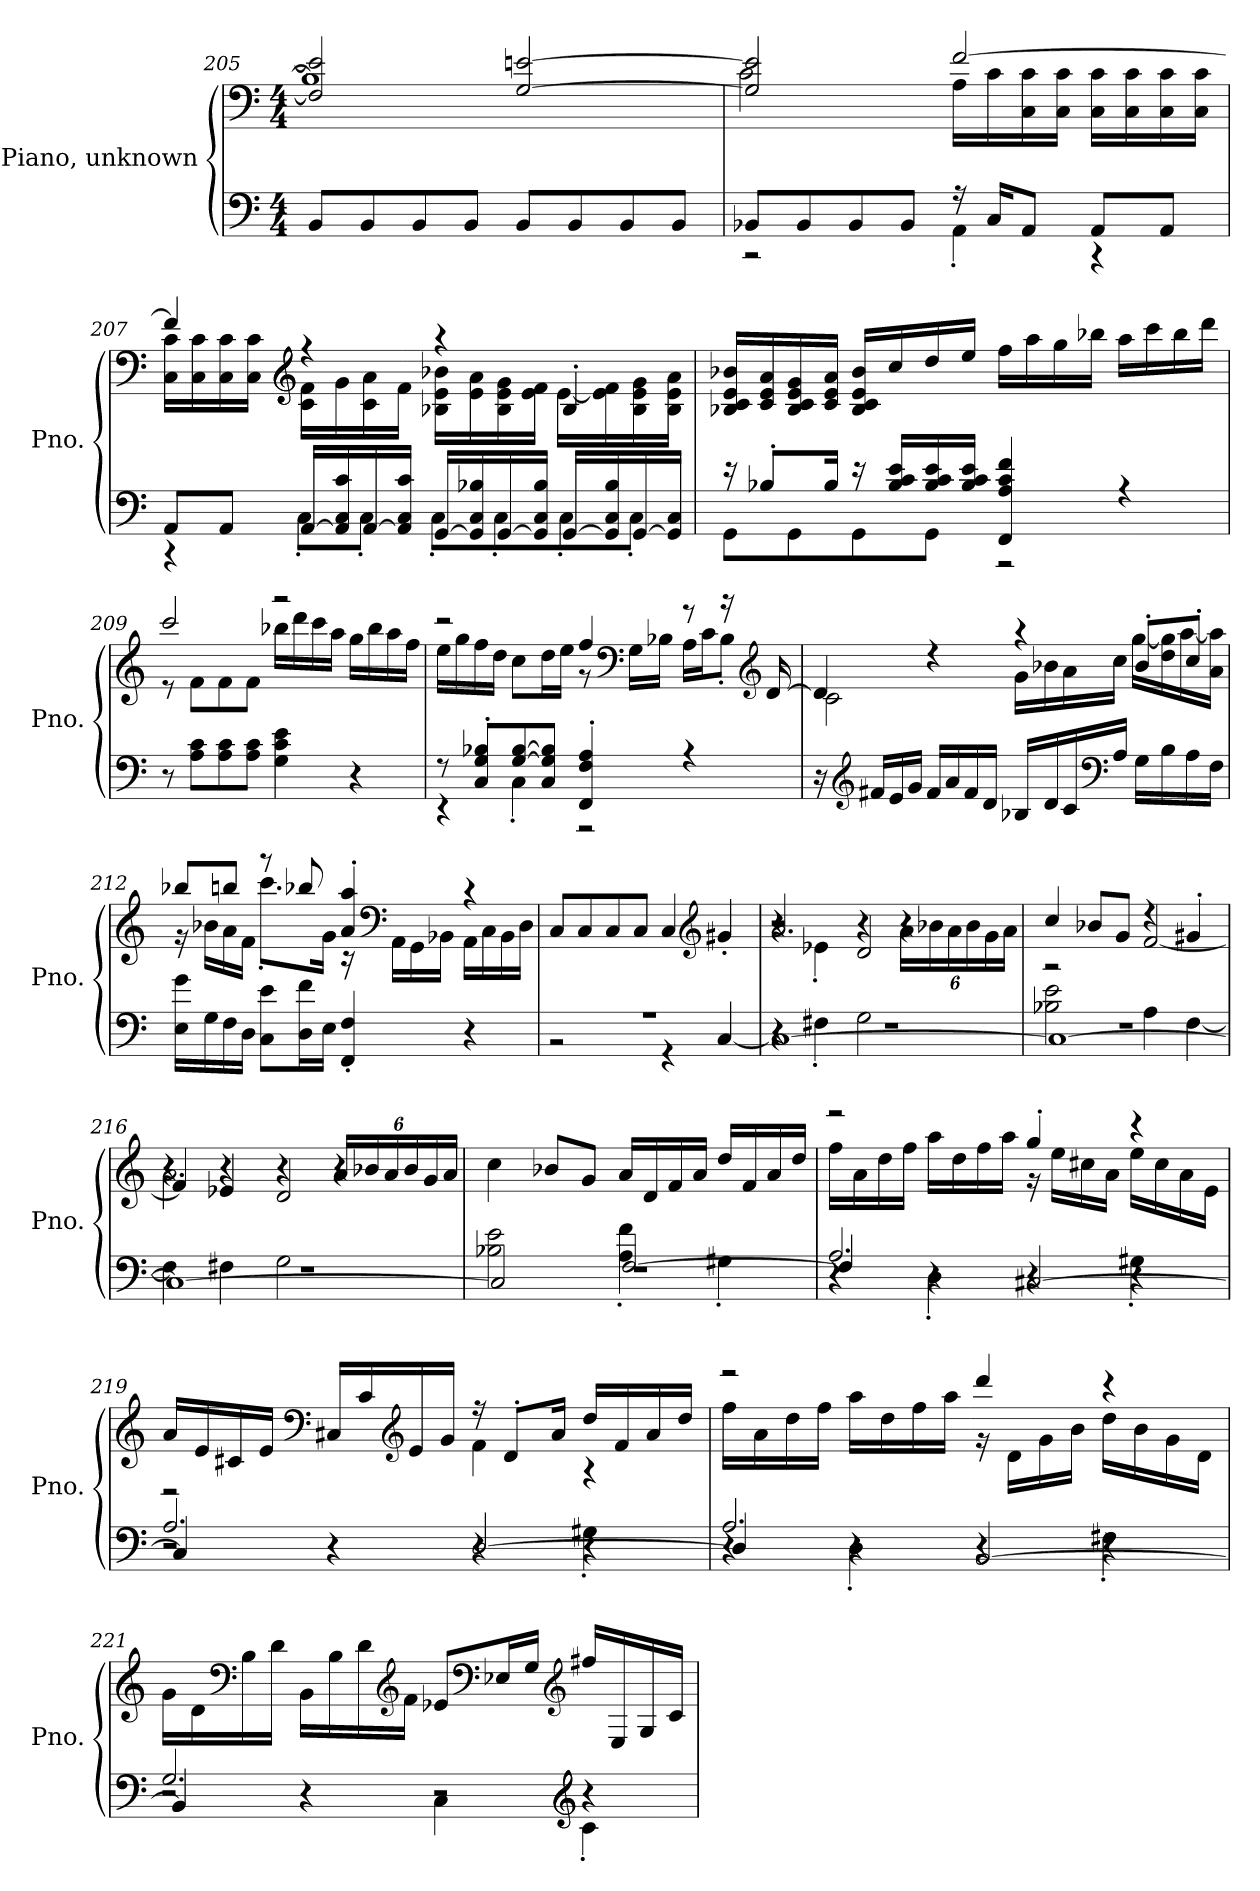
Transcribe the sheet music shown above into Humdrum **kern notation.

**kern	**kern
*part1	*part1
*staff2	*staff1
*I"Piano, unknown	*
*I'Pno.	*
*clefF4	*clefF4
*k[]	*k[]
*M4/4	*M4/4
=205	=205
*	*^
8BB/L	2F#/] 2e-/]	1B]
8BB/	.	.
8BB/	.	.
8BB/J	.	.
8BB/L	[2G/ [2en/	.
8BB/	.	.
8BB/	.	.
8BB/J	.	.
=206	=206	=206
*^	*	*
8BB-X/L	2r	2G/] 2e/]	2c\
8BB-/	.	.	.
8BB-/	.	.	.
8BB-/J	.	.	.
16r	4AA'\	[2f/	16A\LL
16C/KL	.	.	16c\
8AA/J	.	.	16C\ 16c\
.	.	.	16C\ 16c\JJ
8AA/L	4r	.	16C\ 16c\LL
.	.	.	16C\ 16c\
8AA/J	.	.	16C\ 16c\
.	.	.	16C\ 16c\JJ
!!LO:LB:g=z	!!
=207	=207	=207	=207
8AA/L	4r	4f/]	16C\ 16c\LL
.	.	.	16C\ 16c\
8AA/J	.	.	16C\ 16c\
.	.	.	16C\ 16c\JJ
*	*	*clefG2	*
[16AA/LL	8C'\L	4r	16c\ 16f\LL
16AA/] 16C/ 16c/	.	.	16g\
[16AA/	8C'\J	.	16c\ 16a\
16AA/] 16C/ 16c/JJ	.	.	16f\JJ
[16GG/LL	8C'\L	4r	16B-X\ 16e\ 16b-X\LL
16GG/] 16C/ 16B-X/	.	.	16e\ 16a\
[16GG/	8C'\	.	16B-\ 16e\ 16g\
16GG/] 16C/ 16B-/JJ	.	.	16e\ 16f\JJ
[16GG/LL	8C'\	4B-'/	[16e\LL
16GG/] 16C/ 16B-/	.	.	16e\] 16f\
[16GG/	8C'\J	.	16B-\ 16e\ 16g\
16GG/] 16C/JJ	.	.	16B-\ 16e\ 16a\JJ
*	*	*v	*v
!!LO:LB:g=z
=208	=208	=208
16r	8GG\L	16B-X/ 16c/ 16e/ 16b-X/LL
8B-X'/L	.	16c/ 16e/ 16a/
.	8GG\	16B-/ 16c/ 16e/ 16g/
16B-/Jk	.	16c/ 16e/ 16a/JJ
16r	8GG\	16B-/ 16c/ 16e/ 16b-/LL
16B-/ 16c/ 16e/LL	.	16cc/
16B-/ 16c/ 16e/	8GG\J	16dd/
16B-/ 16c/ 16e/JJ	.	16ee/JJ
4FF/ 4A/ 4c/ 4f/	2r	16ff\LL
.	.	16aa\
.	.	16gg\
.	.	16bb-X\JJ
4r	.	16aa\LL
.	.	16ccc\
.	.	16bb-\
.	.	16ddd\JJ
*v	*v	*
=209	=209
*	*^
8r	2ccc/	8r
8A\ 8c\L	.	8f\L
8A\ 8c\	.	8f\
8A\ 8c\J	.	8f\J
4G\ 4c\ 4e\	2r	16bb-X\LL
.	.	16ddd\
.	.	16ccc\
.	.	16aa\JJ
4r	.	16gg\LL
.	.	16bb-\
.	.	16aa\
.	.	16ff\JJ
!!LO:LB:g=z	!!
=210	=210	=210
*^	*	*
8r	4r	2r	16ee\LL
.	.	.	16gg\
8C/' 8G/' 8B-X/'L	.	.	16ff\
.	.	.	16dd\JJ
[8G/ [8B-/	4C'\	.	8cc\L
8C/ 8G/] 8B-/]J	.	.	16dd\L
.	.	.	16ee\JJ
4FF/' 4F/' 4A/'	2r	4ff/	8r
*	*	*clefF4	*
.	.	.	16G\LL
.	.	.	16B-X\JJ
4r	.	8r	16A\LL
.	.	.	16c\J
.	.	16r	8B-'\J
*	*	*clefG2	*
.	.	[16d/	.
*v	*v	*	*
=211	=211	=211
16r	4d/]	2c\
*clefG2	*	*
16f#X/LL	.	.
16e/	.	.
16g/JJ	.	.
16f#/LL	4r	.
16a/	.	.
16f#/	.	.
16d/JJ	.	.
16B-X/LL	4r	16g\LL
16d/	.	16b-X\
16c/	.	16a\
*clefF4	*	*
16A/JJ	.	16cc\JJ
16G\LL	8b-'/L	[16gg\LL
16B-\	.	16dd\ 16gg\]
16A\	8cc'/J	[16aa\
16F\JJ	.	16a\ 16aa\]JJ
!!LO:LB:g=z	!!
=212	=212	=212
16E\ 16g\LL	8bb-X/L	16r
16G\	.	16b-X\LL
16F\	8bbn/J	16a\
16D\JJ	.	16f\JJ
8C\ 8e\L	8r	8.ccc'\L
16D\ 16f\L	8bb-X/	.
16E\JJ	.	16g\Jk
4FF/' 4F/'	4a/' 4aa/'	16r
*	*clefF4	*
.	.	16AA\LL
.	.	16GG\
.	.	16BB-X\JJ
4r	4r	16AA\LL
.	.	16C\
.	.	16BB-\
.	.	16D\JJ
*	*v	*v
=213	=213
*^	*
1r	2r	8C/L
.	.	8C/
.	.	8C/
.	.	8C/J
.	4r	4C/
*	*	*clefG2
.	[4C/	4g#X'/
=214	=214	=214
*	*^	*^
*	*	*	*	*^
1r	4r	1C_	2.a/	4r	2r
.	4F#X'\	.	.	4e-X'\	.
.	2G\	.	.	4r	2d/
*	*	*	*	*Xbrackettup	*
.	.	.	4r	24a\LL	.
.	.	.	.	24b-X\	.
.	.	.	.	24a\	.
.	.	.	.	24b-\	.
.	.	.	.	24g\	.
.	.	.	.	24a\JJ	.
*	*	*	*	*v	*v
!!LO:LB:g=z
=215	=215	=215	=215	=215
1r	2B-X\ 2e\	1C_	4cc/	2r
.	.	.	8b-X/L	.
.	.	.	8g/J	.
.	4A\	.	4r	[2f/
.	[4F\	.	4g#X'/	.
=216	=216	=216	=216	=216
*	*	*	*	*^
1r	4F\]	1C_	4r	2.a\	4f/]
.	4F#X\	.	4e-X/	.	4r
.	2G\	.	4r	.	2d/
.	.	.	24a/LL	4r	.
.	.	.	24b-X/	.	.
.	.	.	24a/	.	.
.	.	.	24b-/	.	.
.	.	.	24g/	.	.
.	.	.	24a/JJ	.	.
*	*	*	*v	*v	*v
=217	=217	=217	=217
1r	2B-X\ 2e\	2C/]	4cc\
.	.	.	8b-X/L
.	.	.	8g/J
.	4A\' 4f\'	[2F/	16a/LL
.	.	.	16d/
.	.	.	16f/
.	.	.	16a/JJ
.	4G#X'\	.	16dd/LL
.	.	.	16f/
.	.	.	16a/
.	.	.	16dd/JJ
!!LO:PB:g=z
=218	=218	=218	=218
*	*	*	*^
2.A/	4r	4F/]	2r	16ff\LL
.	.	.	.	16a\
.	.	.	.	16dd\
.	.	.	.	16ff\JJ
.	4D'\	4r	.	16aa\LL
.	.	.	.	16dd\
.	.	.	.	16ff\
.	.	.	.	16aa\JJ
.	4r	[2C#X/	4gg'/	16r
.	.	.	.	16ee\LL
.	.	.	.	16cc#X\
.	.	.	.	16a\JJ
4r	4G#X'\	.	4r	16ee\LL
.	.	.	.	16cc#\
.	.	.	.	16a\
.	.	.	.	16e\JJ
=219	=219	=219	=219	=219
2.A/	2r	4C#/]	16a/LL	2r
.	.	.	16e/	.
.	.	.	16c#X/	.
.	.	.	16e/JJ	.
*	*	*	*clefF4	*
.	.	4r	16C#X/LL	.
.	.	.	16c#/	.
*	*	*	*clefG2	*
.	.	.	16e/	.
.	.	.	16g/JJ	.
.	4r	[2D/	16r	4f\
.	.	.	8d'/L	.
.	.	.	16a/Jk	.
4r	4G#X'\	.	16dd/LL	4r
.	.	.	16f/	.
.	.	.	16a/	.
.	.	.	16dd/JJ	.
!!LO:LB:g=z	!!
=220	=220	=220	=220	=220
2.A/	4r	4D/]	2r	16ff\LL
.	.	.	.	16a\
.	.	.	.	16dd\
.	.	.	.	16ff\JJ
.	4D'\	4r	.	16aa\LL
.	.	.	.	16dd\
.	.	.	.	16ff\
.	.	.	.	16aa\JJ
.	4r	[2BB/	4ddd/	16r
.	.	.	.	16d\LL
.	.	.	.	16g\
.	.	.	.	16b\JJ
4r	4F#X'\	.	4r	16dd\LL
.	.	.	.	16b\
.	.	.	.	16g\
.	.	.	.	16d\JJ
*	*	*	*v	*v
=221	=221	=221	=221
2.G/	2r	4BB/]	16g\LL
.	.	.	16d\
*	*	*	*clefF4
.	.	.	16B\
.	.	.	16d\JJ
.	.	4r	16BB\LL
.	.	.	16B\
.	.	.	16d\
*	*	*	*clefG2
.	.	.	16f\JJ
.	4C\	2r	8e-X/L
*	*	*	*clefF4
.	.	.	16E-X/L
.	.	.	16G/JJ
*clefG2	*	*	*clefG2
4r	4c'\	.	16ff#X/LL
.	.	.	16E-/
.	.	.	16G/
.	.	.	16c/JJ
*v	*v	*v	*
=	=
*-	*-
